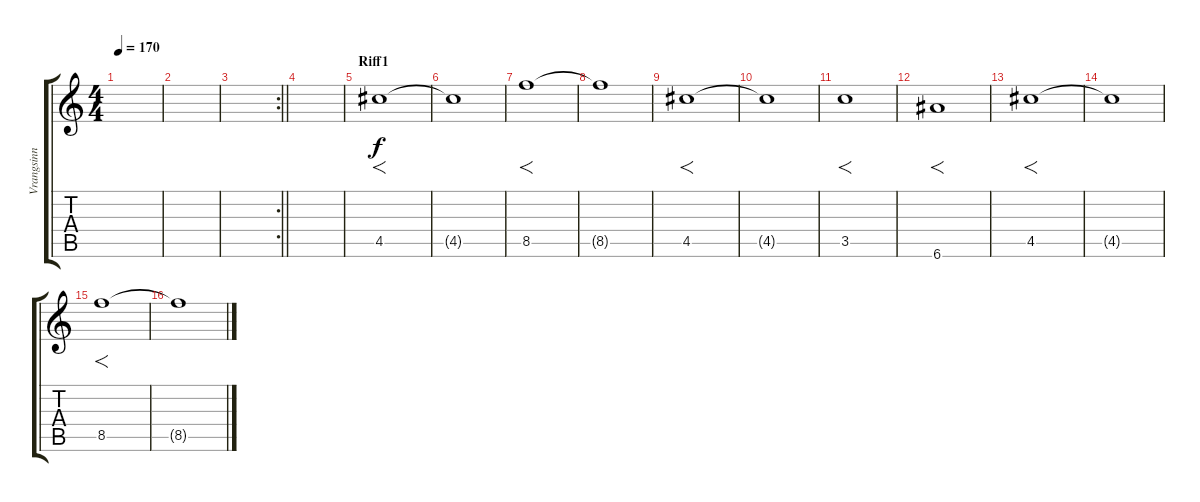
\track ("Vrangsinn - Synth + Sound FX" "Vrangsinn ") {instrument guitarharmonics}
\staff {score tabs}
\tuning (E5 B4 G4 D4 A3 E3) {hide}
\ts (4 4)
\tempo 170
\clef g2
\ks c
|
|
\rc 2
\barLineRight lightlight
|
|
\section ("" "Riff1")
4.5.1{f} |
4.5{t}.1 |
8.5.1{f} |
8.5{t}.1 |
4.5.1{f} |
4.5{t}.1 |
3.5.1{f} |
6.6.1{f} |
4.5.1{f} |
4.5{t}.1 |
8.5.1{f} |
8.5{t}.1
